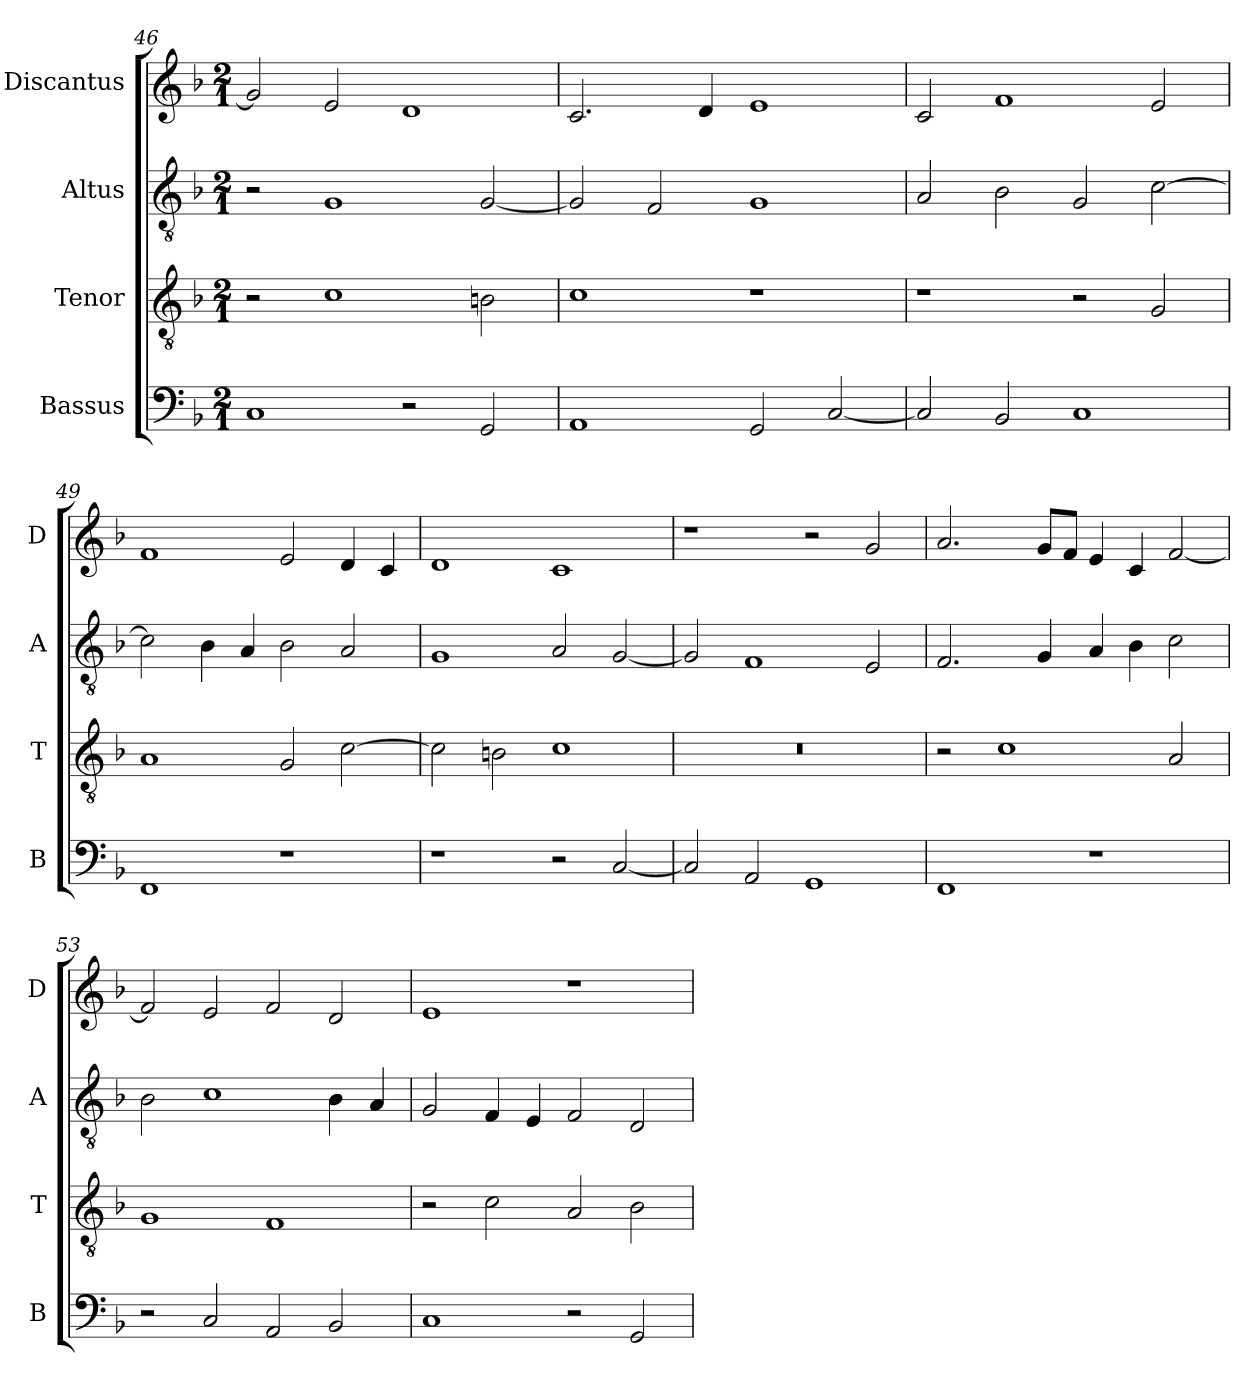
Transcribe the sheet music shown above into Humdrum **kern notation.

**kern	**kern	**kern	**kern
*part4	*part3	*part2	*part1
*staff4	*staff3	*staff2	*staff1
*I"Bassus	*I"Tenor	*I"Altus	*I"Discantus
*I'B	*I'T	*I'A	*I'D
*clefF4	*clefGv2	*clefGv2	*clefG2
*k[b-]	*k[b-]	*k[b-]	*k[b-]
*M2/1	*M2/1	*M2/1	*M2/1
=46	=46	=46	=46
1C	2r	2r	2g/]
.	1c	1G	2e/
2r	.	.	1d
2GG/	2Bn\	[2G/	.
=47	=47	=47	=47
1AA	1c	2G/]	2.c/
.	.	2F/	.
.	.	.	4d/
2GG/	1r	1G	1e
[2C/	.	.	.
=48	=48	=48	=48
2C/]	1r	2A/	2c/
2BB-/	.	2B-\	1f
1C	2r	2G/	.
.	2G/	[2c\	2e/
=49	=49	=49	=49
1FF	1A	2c\]	1f
.	.	4B-\	.
.	.	4A/	.
1r	2G/	2B-\	2e/
.	[2c\	2A/	4d/
.	.	.	4c/
=50	=50	=50	=50
1r	2c\]	1G	1d
.	2Bn\	.	.
2r	1c	2A/	1c
[2C/	.	[2G/	.
=51	=51	=51	=51
2C/]	0r	2G/]	1r
2AA/	.	1F	.
1GG	.	.	2r
.	.	2E/	2g/
=52	=52	=52	=52
1FF	2r	2.F/	2.a/
.	1c	.	.
.	.	4G/	8g/L
.	.	.	8f/J
1r	.	4A/	4e/
.	.	4B-\	4c/
.	2A/	2c\	[2f/
=53	=53	=53	=53
2r	1G	2B-\	2f/]
2C/	.	1c	2e/
2AA/	1F	.	2f/
2BB-/	.	4B-\	2d/
.	.	4A/	.
=54	=54	=54	=54
1C	2r	2G/	1e
.	2c\	4F/	.
.	.	4E/	.
2r	2A/	2F/	1r
2GG/	2B-\	2D/	.
=	=	=	=
*-	*-	*-	*-
